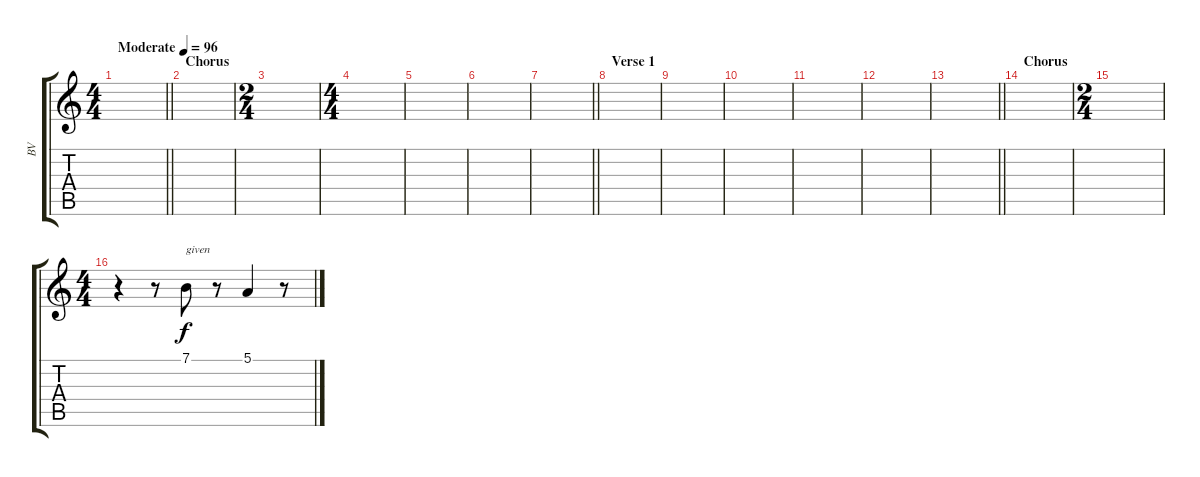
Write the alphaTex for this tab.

\track ("BV" "BV") {instrument brightacousticpiano}
\staff {score tabs}
\tuning (E4 B3 G3 D3 A2 E2) {hide}
\ts (4 4)
\tempo (96 "Moderate")
\clef g2
\barLineRight lightlight
\ks c
|
\section ("" "Chorus")
|
\ts (2 4)
|
\ts (4 4)
|
|
|
\barLineRight lightlight
|
\section ("" "Verse 1")
|
|
|
|
|
\barLineRight lightlight
|
\section ("" "Chorus")
|
\ts (2 4)
|
\ts (4 4)
r.4 r.8 7.1.8{txt "given"} r.8 5.1.4 r.8
